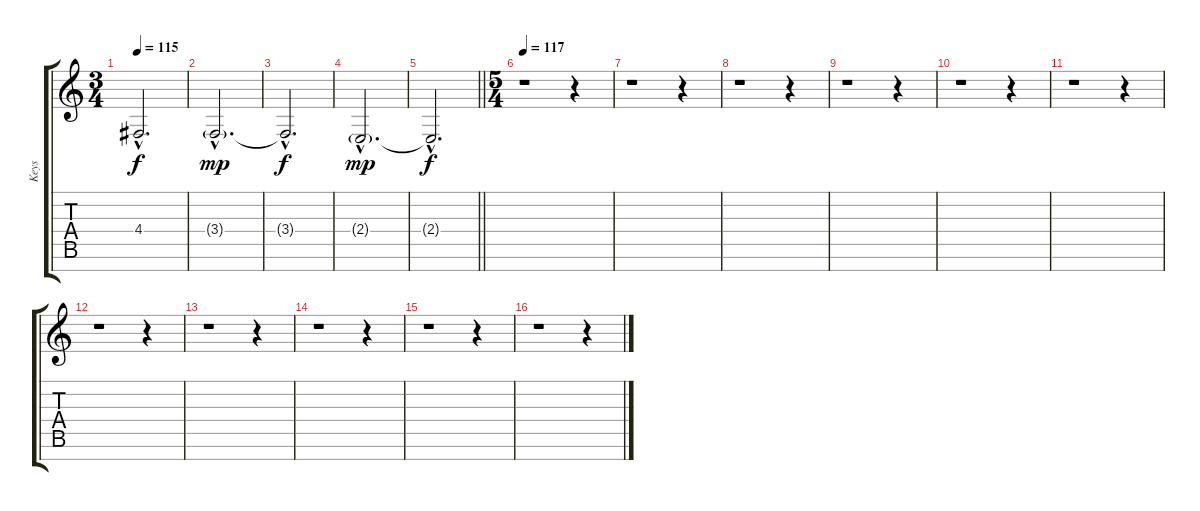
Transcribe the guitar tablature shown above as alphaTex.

\track ("Keys" "Keys") {instrument synthstrings2}
\staff {score tabs}
\tuning (E4 B3 G3 D3 A2 E2 B1) {hide}
\ts (3 4)
\tempo 115
\clef g2
\ks c
4.4{hac t}.2{d dy f} |
3.4{g hac}.2{d dy mp} |
3.4{hac t}.2{d dy f} |
2.4{g hac}.2{d dy mp} |
\barLineRight lightlight
2.4{hac t}.2{d dy f} |
\ts (5 4)
\tempo 117
r.1 r.4 |
r.1 r.4 |
r.1 r.4 |
r.1 r.4 |
r.1 r.4 |
r.1 r.4 |
r.1 r.4 |
r.1 r.4 |
r.1 r.4 |
r.1 r.4 |
r.1 r.4
